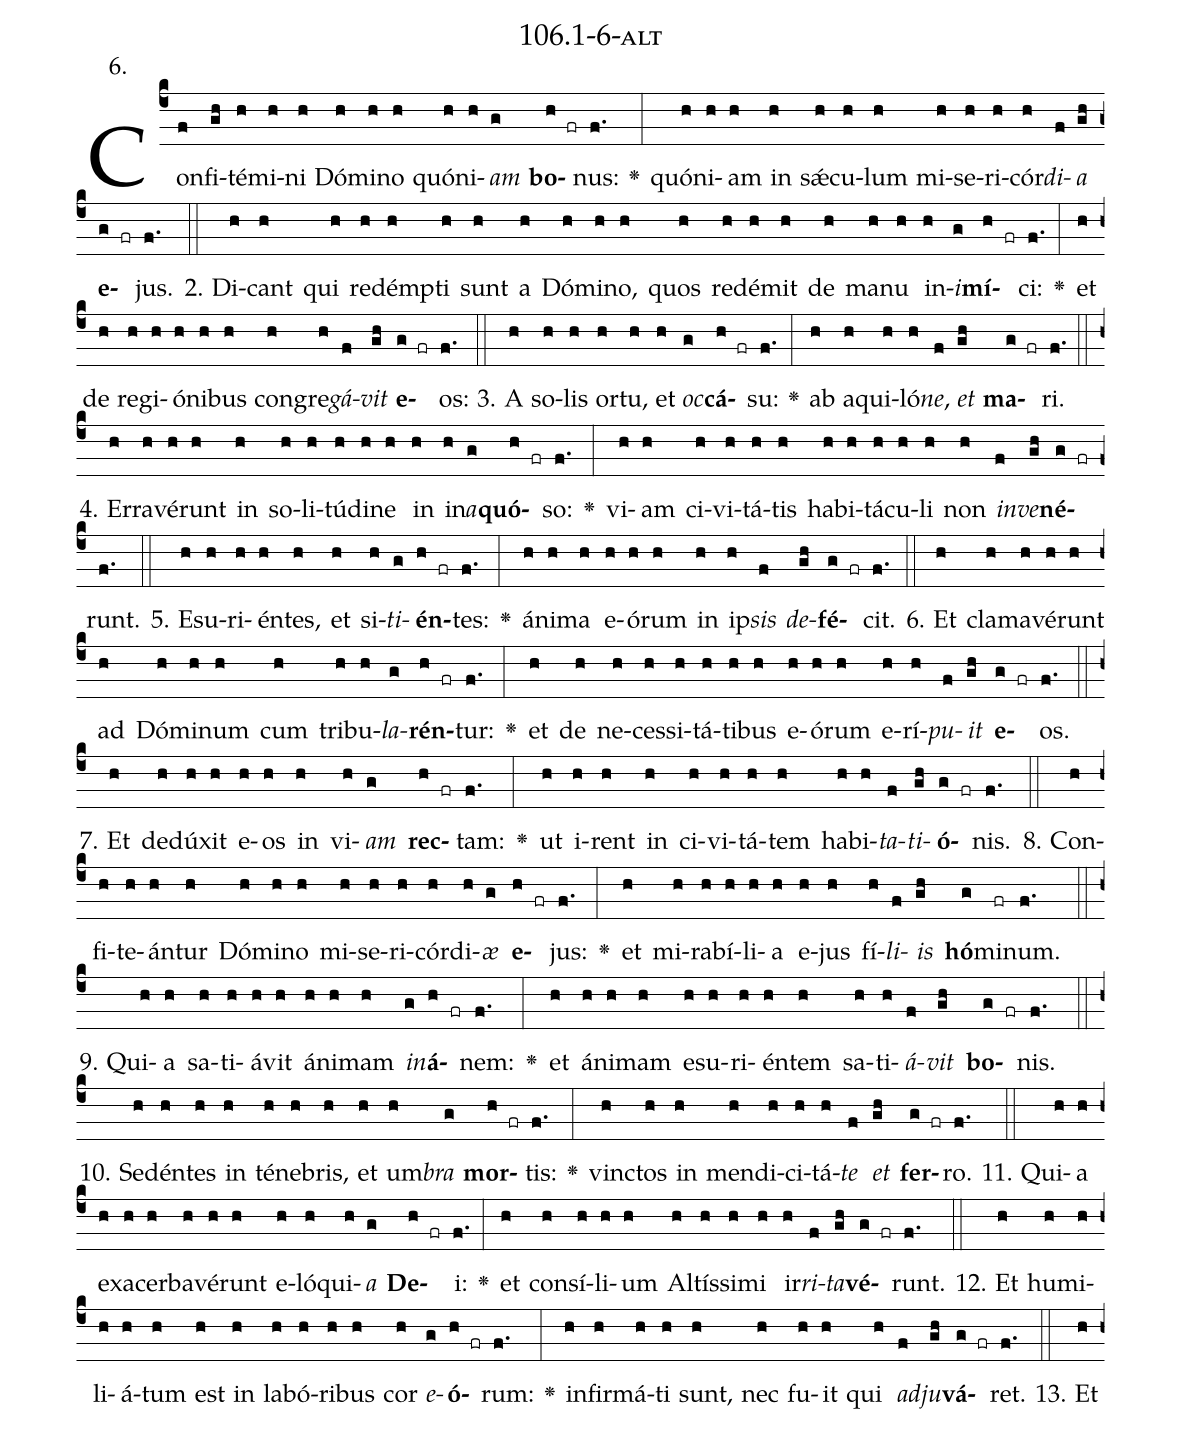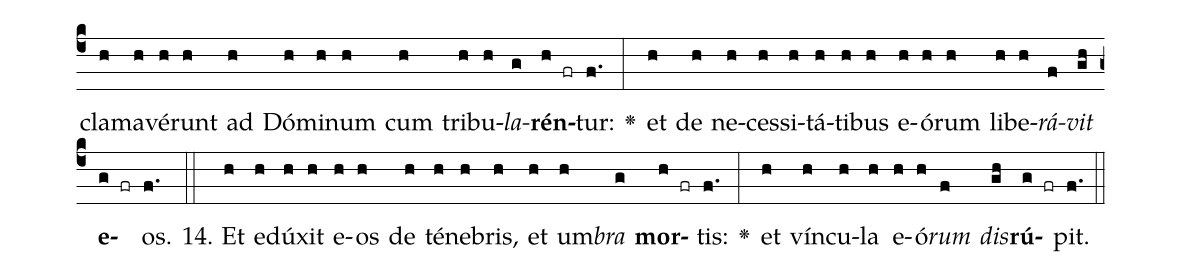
name: 106.1-6-alt;
annotation: 6.;
%%
(c4)Con(f)fi(gh)té(h)mi(h)ni(h) Dó(h)mi(h)no(h) quón(h)i(h)<i>am</i>(g) <b>bo</b>(h fr)nus:(f.) <v>\greheightstar</v>(:) quón(h)i(h)am(h) in(h) sǽ(h)cu(h)lum(h) mi(h)se(h)ri(h)cór(h)<i>di</i>(f)<i>a</i>(gh) <b>e</b>(g fr)jus.(f.) (::)
2. Di(h)cant(h) qui(h) red(h)émp(h)ti(h) sunt(h) a(h) Dó(h)mi(h)no,(h) quos(h) red(h)é(h)mit(h) de(h) ma(h)nu(h) in(h)<i>i</i>(g)<b>mí</b>(h fr)ci:(f.) <v>\greheightstar</v>(:) et(h) de(h) re(h)gi(h)ó(h)ni(h)bus(h) con(h)gre(h)<i>gá</i>(f)<i>vit</i>(gh) <b>e</b>(g fr)os:(f.) (::)
3. A(h) so(h)lis(h) or(h)tu,(h) et(h) <i>oc</i>(g)<b>cá</b>(h fr)su:(f.) <v>\greheightstar</v>(:) ab(h) a(h)qui(h)ló(h)<i>ne</i>,(f) <i>et</i>(gh) <b>ma</b>(g fr)ri.(f.) (::)
4. Er(h)ra(h)vé(h)runt(h) in(h) so(h)li(h)tú(h)di(h)ne(h) in(h) in(h)<i>a</i>(g)<b>quó</b>(h fr)so:(f.) <v>\greheightstar</v>(:) vi(h)am(h) ci(h)vi(h)tá(h)tis(h) ha(h)bi(h)tá(h)cu(h)li(h) non(h) <i>in</i>(f)<i>ve</i>(gh)<b>né</b>(g fr)runt.(f.) (::)
5. E(h)su(h)ri(h)én(h)tes,(h) et(h) si(h)<i>ti</i>(g)<b>én</b>(h fr)tes:(f.) <v>\greheightstar</v>(:) á(h)ni(h)ma(h) e(h)ó(h)rum(h) in(h) ip(h)<i>sis</i>(f) <i>de</i>(gh)<b>fé</b>(g fr)cit.(f.) (::)
6. Et(h) cla(h)ma(h)vé(h)runt(h) ad(h) Dó(h)mi(h)num(h) cum(h) tri(h)bu(h)<i>la</i>(g)<b>rén</b>(h fr)tur:(f.) <v>\greheightstar</v>(:) et(h) de(h) ne(h)ces(h)si(h)tá(h)ti(h)bus(h) e(h)ó(h)rum(h) e(h)rí(h)<i>pu</i>(f)<i>it</i>(gh) <b>e</b>(g fr)os.(f.) (::)
7. Et(h) de(h)dú(h)xit(h) e(h)os(h) in(h) vi(h)<i>am</i>(g) <b>rec</b>(h fr)tam:(f.) <v>\greheightstar</v>(:) ut(h) i(h)rent(h) in(h) ci(h)vi(h)tá(h)tem(h) ha(h)bi(h)<i>ta</i>(f)<i>ti</i>(gh)<b>ó</b>(g fr)nis.(f.) (::)
8. Con(h)fi(h)te(h)án(h)tur(h) Dó(h)mi(h)no(h) mi(h)se(h)ri(h)cór(h)di(h)<i>æ</i>(g) <b>e</b>(h fr)jus:(f.) <v>\greheightstar</v>(:) et(h) mi(h)ra(h)bí(h)li(h)a(h) e(h)jus(h) fí(h)<i>li</i>(f)<i>is</i>(gh) <b>hó</b>(g)mi(fr)num.(f.) (::)
9. Qui(h)a(h) sa(h)ti(h)á(h)vit(h) á(h)ni(h)mam(h) <i>in</i>(g)<b>á</b>(h fr)nem:(f.) <v>\greheightstar</v>(:) et(h) á(h)ni(h)mam(h) e(h)su(h)ri(h)én(h)tem(h) sa(h)ti(h)<i>á</i>(f)<i>vit</i>(gh) <b>bo</b>(g fr)nis.(f.) (::)
10. Se(h)dén(h)tes(h) in(h) té(h)ne(h)bris,(h) et(h) um(h)<i>bra</i>(g) <b>mor</b>(h fr)tis:(f.) <v>\greheightstar</v>(:) vinc(h)tos(h) in(h) men(h)di(h)ci(h)tá(h)<i>te</i>(f) <i>et</i>(gh) <b>fer</b>(g fr)ro.(f.) (::)
11. Qui(h)a(h) ex(h)a(h)cer(h)ba(h)vé(h)runt(h) e(h)ló(h)qui(h)<i>a</i>(g) <b>De</b>(h fr)i:(f.) <v>\greheightstar</v>(:) et(h) con(h)sí(h)li(h)um(h) Al(h)tís(h)si(h)mi(h) ir(h)<i>ri</i>(f)<i>ta</i>(gh)<b>vé</b>(g fr)runt.(f.) (::)
12. Et(h) hu(h)mi(h)li(h)á(h)tum(h) est(h) in(h) la(h)bó(h)ri(h)bus(h) cor(h) <i>e</i>(g)<b>ó</b>(h fr)rum:(f.) <v>\greheightstar</v>(:) in(h)fir(h)má(h)ti(h) sunt,(h) nec(h) fu(h)it(h) qui(h) <i>ad</i>(f)<i>ju</i>(gh)<b>vá</b>(g fr)ret.(f.) (::)
13. Et(h) cla(h)ma(h)vé(h)runt(h) ad(h) Dó(h)mi(h)num(h) cum(h) tri(h)bu(h)<i>la</i>(g)<b>rén</b>(h fr)tur:(f.) <v>\greheightstar</v>(:) et(h) de(h) ne(h)ces(h)si(h)tá(h)ti(h)bus(h) e(h)ó(h)rum(h) li(h)be(h)<i>rá</i>(f)<i>vit</i>(gh) <b>e</b>(g fr)os.(f.) (::)
14. Et(h) e(h)dú(h)xit(h) e(h)os(h) de(h) té(h)ne(h)bris,(h) et(h) um(h)<i>bra</i>(g) <b>mor</b>(h fr)tis:(f.) <v>\greheightstar</v>(:) et(h) vín(h)cu(h)la(h) e(h)ó(h)<i>rum</i>(f) <i>dis</i>(gh)<b>rú</b>(g fr)pit.(f.) (::)
